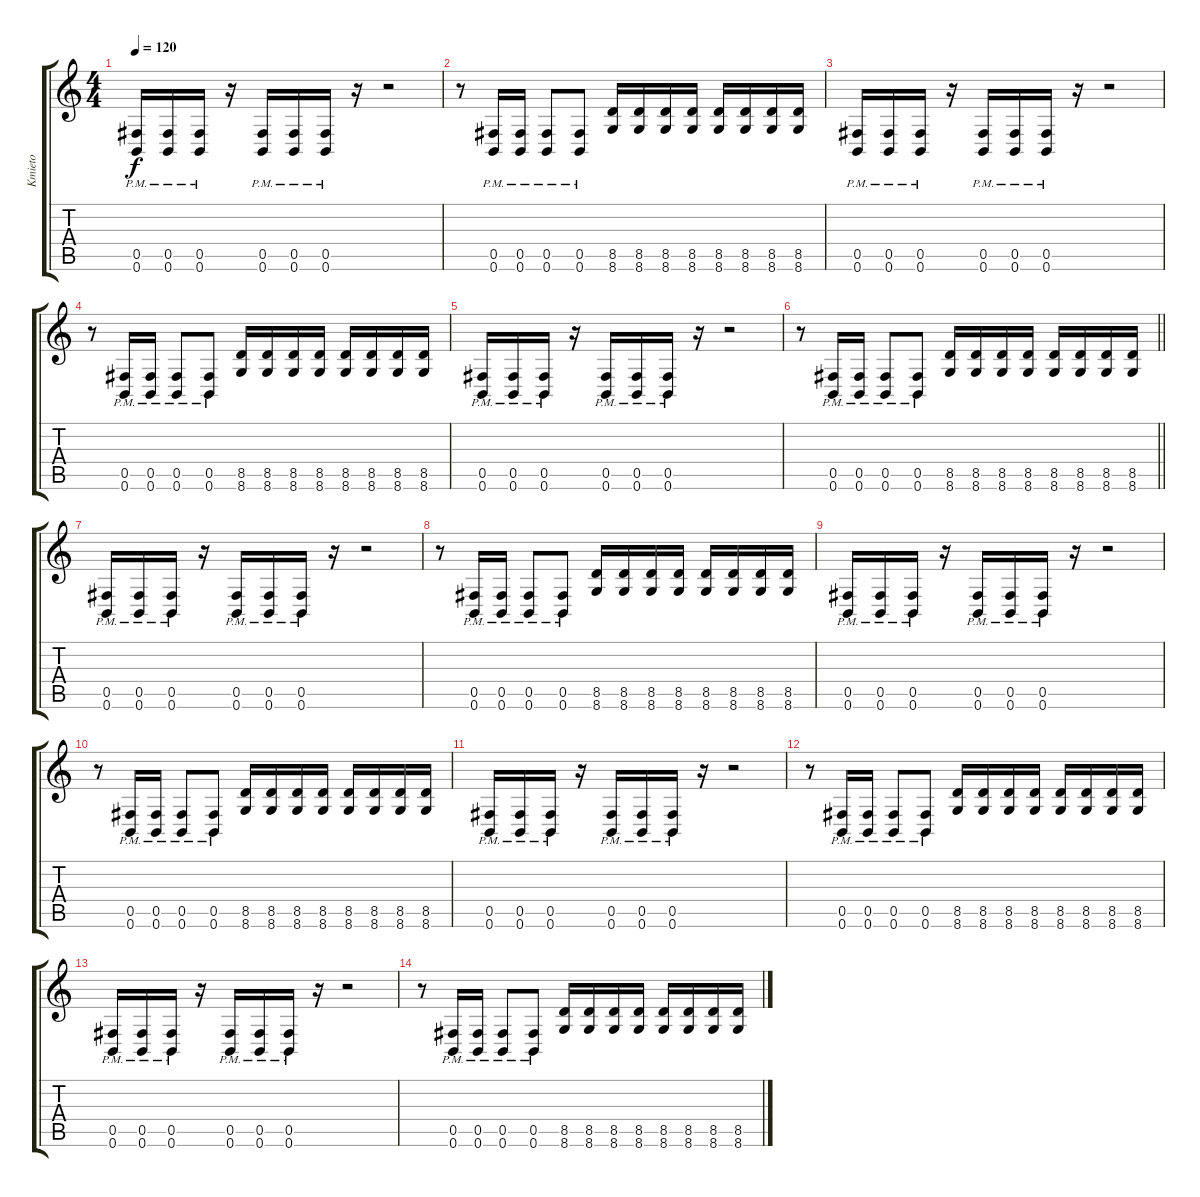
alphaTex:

\track ("Kmieto" "Kmieto") {instrument distortionguitar}
\staff {score tabs}
\tuning (Db4 Ab3 E3 B2 Gb2 B1) {hide}
\ts (4 4)
\tempo 120
\clef g2
\ks c
(0.5{pm} 0.6{pm}).16{dy f} (0.5{pm} 0.6{pm}).16 (0.5{pm} 0.6{pm}).16 r.16 (0.5{pm} 0.6{pm}).16 (0.5{pm} 0.6{pm}).16 (0.5{pm} 0.6{pm}).16 r.16 r.2 |
r.8 (0.5{pm} 0.6{pm}).16 (0.5{pm} 0.6{pm}).16 (0.5{pm} 0.6{pm}).8 (0.5{pm} 0.6{pm}).8 (8.5 8.6).16 (8.5 8.6).16 (8.5 8.6).16 (8.5 8.6).16 (8.5 8.6).16 (8.5 8.6).16 (8.5 8.6).16 (8.5 8.6).16 |
(0.5{pm} 0.6{pm}).16 (0.5{pm} 0.6{pm}).16 (0.5{pm} 0.6{pm}).16 r.16 (0.5{pm} 0.6{pm}).16 (0.5{pm} 0.6{pm}).16 (0.5{pm} 0.6{pm}).16 r.16 r.2 |
r.8 (0.5{pm} 0.6{pm}).16 (0.5{pm} 0.6{pm}).16 (0.5{pm} 0.6{pm}).8 (0.5{pm} 0.6{pm}).8 (8.5 8.6).16 (8.5 8.6).16 (8.5 8.6).16 (8.5 8.6).16 (8.5 8.6).16 (8.5 8.6).16 (8.5 8.6).16 (8.5 8.6).16 |
(0.5{pm} 0.6{pm}).16 (0.5{pm} 0.6{pm}).16 (0.5{pm} 0.6{pm}).16 r.16 (0.5{pm} 0.6{pm}).16 (0.5{pm} 0.6{pm}).16 (0.5{pm} 0.6{pm}).16 r.16 r.2 |
\barLineRight lightlight
r.8 (0.5{pm} 0.6{pm}).16 (0.5{pm} 0.6{pm}).16 (0.5{pm} 0.6{pm}).8 (0.5{pm} 0.6{pm}).8 (8.5 8.6).16 (8.5 8.6).16 (8.5 8.6).16 (8.5 8.6).16 (8.5 8.6).16 (8.5 8.6).16 (8.5 8.6).16 (8.5 8.6).16 |
(0.5{pm} 0.6{pm}).16 (0.5{pm} 0.6{pm}).16 (0.5{pm} 0.6{pm}).16 r.16 (0.5{pm} 0.6{pm}).16 (0.5{pm} 0.6{pm}).16 (0.5{pm} 0.6{pm}).16 r.16 r.2 |
r.8 (0.5{pm} 0.6{pm}).16 (0.5{pm} 0.6{pm}).16 (0.5{pm} 0.6{pm}).8 (0.5{pm} 0.6{pm}).8 (8.5 8.6).16 (8.5 8.6).16 (8.5 8.6).16 (8.5 8.6).16 (8.5 8.6).16 (8.5 8.6).16 (8.5 8.6).16 (8.5 8.6).16 |
(0.5{pm} 0.6{pm}).16 (0.5{pm} 0.6{pm}).16 (0.5{pm} 0.6{pm}).16 r.16 (0.5{pm} 0.6{pm}).16 (0.5{pm} 0.6{pm}).16 (0.5{pm} 0.6{pm}).16 r.16 r.2 |
r.8 (0.5{pm} 0.6{pm}).16 (0.5{pm} 0.6{pm}).16 (0.5{pm} 0.6{pm}).8 (0.5{pm} 0.6{pm}).8 (8.5 8.6).16 (8.5 8.6).16 (8.5 8.6).16 (8.5 8.6).16 (8.5 8.6).16 (8.5 8.6).16 (8.5 8.6).16 (8.5 8.6).16 |
(0.5{pm} 0.6{pm}).16 (0.5{pm} 0.6{pm}).16 (0.5{pm} 0.6{pm}).16 r.16 (0.5{pm} 0.6{pm}).16 (0.5{pm} 0.6{pm}).16 (0.5{pm} 0.6{pm}).16 r.16 r.2 |
r.8 (0.5{pm} 0.6{pm}).16 (0.5{pm} 0.6{pm}).16 (0.5{pm} 0.6{pm}).8 (0.5{pm} 0.6{pm}).8 (8.5 8.6).16 (8.5 8.6).16 (8.5 8.6).16 (8.5 8.6).16 (8.5 8.6).16 (8.5 8.6).16 (8.5 8.6).16 (8.5 8.6).16 |
(0.5{pm} 0.6{pm}).16 (0.5{pm} 0.6{pm}).16 (0.5{pm} 0.6{pm}).16 r.16 (0.5{pm} 0.6{pm}).16 (0.5{pm} 0.6{pm}).16 (0.5{pm} 0.6{pm}).16 r.16 r.2 |
r.8 (0.5{pm} 0.6{pm}).16 (0.5{pm} 0.6{pm}).16 (0.5{pm} 0.6{pm}).8 (0.5{pm} 0.6{pm}).8 (8.5 8.6).16 (8.5 8.6).16 (8.5 8.6).16 (8.5 8.6).16 (8.5 8.6).16 (8.5 8.6).16 (8.5 8.6).16 (8.5 8.6).16
